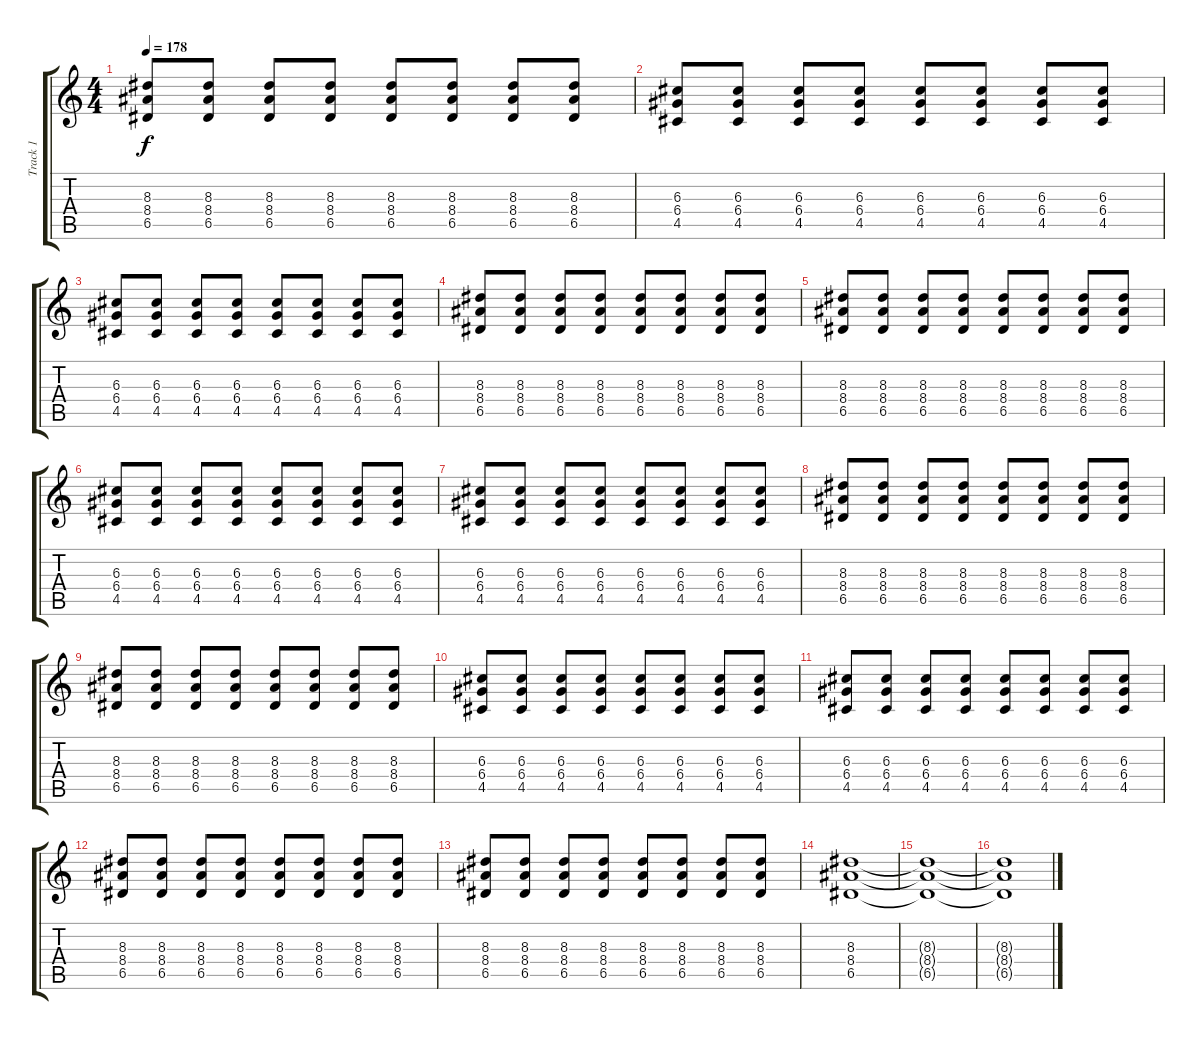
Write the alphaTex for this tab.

\track ("Track 1" "Track 1") {instrument distortionguitar}
\staff {score tabs}
\tuning (E4 B3 G3 D3 A2 E2) {hide}
\ts (4 4)
\tempo 178
\clef g2
\ks c
(8.3 8.4 6.5).8{dy f} (8.3 8.4 6.5).8 (8.3 8.4 6.5).8 (8.3 8.4 6.5).8 (8.3 8.4 6.5).8 (8.3 8.4 6.5).8 (8.3 8.4 6.5).8 (8.3 8.4 6.5).8 |
(6.3 6.4 4.5).8 (6.3 6.4 4.5).8 (6.3 6.4 4.5).8 (6.3 6.4 4.5).8 (6.3 6.4 4.5).8 (6.3 6.4 4.5).8 (6.3 6.4 4.5).8 (6.3 6.4 4.5).8 |
(6.3 6.4 4.5).8 (6.3 6.4 4.5).8 (6.3 6.4 4.5).8 (6.3 6.4 4.5).8 (6.3 6.4 4.5).8 (6.3 6.4 4.5).8 (6.3 6.4 4.5).8 (6.3 6.4 4.5).8 |
(8.3 8.4 6.5).8 (8.3 8.4 6.5).8 (8.3 8.4 6.5).8 (8.3 8.4 6.5).8 (8.3 8.4 6.5).8 (8.3 8.4 6.5).8 (8.3 8.4 6.5).8 (8.3 8.4 6.5).8 |
(8.3 8.4 6.5).8 (8.3 8.4 6.5).8 (8.3 8.4 6.5).8 (8.3 8.4 6.5).8 (8.3 8.4 6.5).8 (8.3 8.4 6.5).8 (8.3 8.4 6.5).8 (8.3 8.4 6.5).8 |
(6.3 6.4 4.5).8 (6.3 6.4 4.5).8 (6.3 6.4 4.5).8 (6.3 6.4 4.5).8 (6.3 6.4 4.5).8 (6.3 6.4 4.5).8 (6.3 6.4 4.5).8 (6.3 6.4 4.5).8 |
(6.3 6.4 4.5).8 (6.3 6.4 4.5).8 (6.3 6.4 4.5).8 (6.3 6.4 4.5).8 (6.3 6.4 4.5).8 (6.3 6.4 4.5).8 (6.3 6.4 4.5).8 (6.3 6.4 4.5).8 |
(8.3 8.4 6.5).8 (8.3 8.4 6.5).8 (8.3 8.4 6.5).8 (8.3 8.4 6.5).8 (8.3 8.4 6.5).8 (8.3 8.4 6.5).8 (8.3 8.4 6.5).8 (8.3 8.4 6.5).8 |
(8.3 8.4 6.5).8 (8.3 8.4 6.5).8 (8.3 8.4 6.5).8 (8.3 8.4 6.5).8 (8.3 8.4 6.5).8 (8.3 8.4 6.5).8 (8.3 8.4 6.5).8 (8.3 8.4 6.5).8 |
(6.3 6.4 4.5).8 (6.3 6.4 4.5).8 (6.3 6.4 4.5).8 (6.3 6.4 4.5).8 (6.3 6.4 4.5).8 (6.3 6.4 4.5).8 (6.3 6.4 4.5).8 (6.3 6.4 4.5).8 |
(6.3 6.4 4.5).8 (6.3 6.4 4.5).8 (6.3 6.4 4.5).8 (6.3 6.4 4.5).8 (6.3 6.4 4.5).8 (6.3 6.4 4.5).8 (6.3 6.4 4.5).8 (6.3 6.4 4.5).8 |
(8.3 8.4 6.5).8 (8.3 8.4 6.5).8 (8.3 8.4 6.5).8 (8.3 8.4 6.5).8 (8.3 8.4 6.5).8 (8.3 8.4 6.5).8 (8.3 8.4 6.5).8 (8.3 8.4 6.5).8 |
(8.3 8.4 6.5).8 (8.3 8.4 6.5).8 (8.3 8.4 6.5).8 (8.3 8.4 6.5).8 (8.3 8.4 6.5).8 (8.3 8.4 6.5).8 (8.3 8.4 6.5).8 (8.3 8.4 6.5).8 |
(8.3 8.4 6.5).1 |
(8.3{t} 8.4{t} 6.5{t}).1 |
(8.3{t} 8.4{t} 6.5{t}).1
